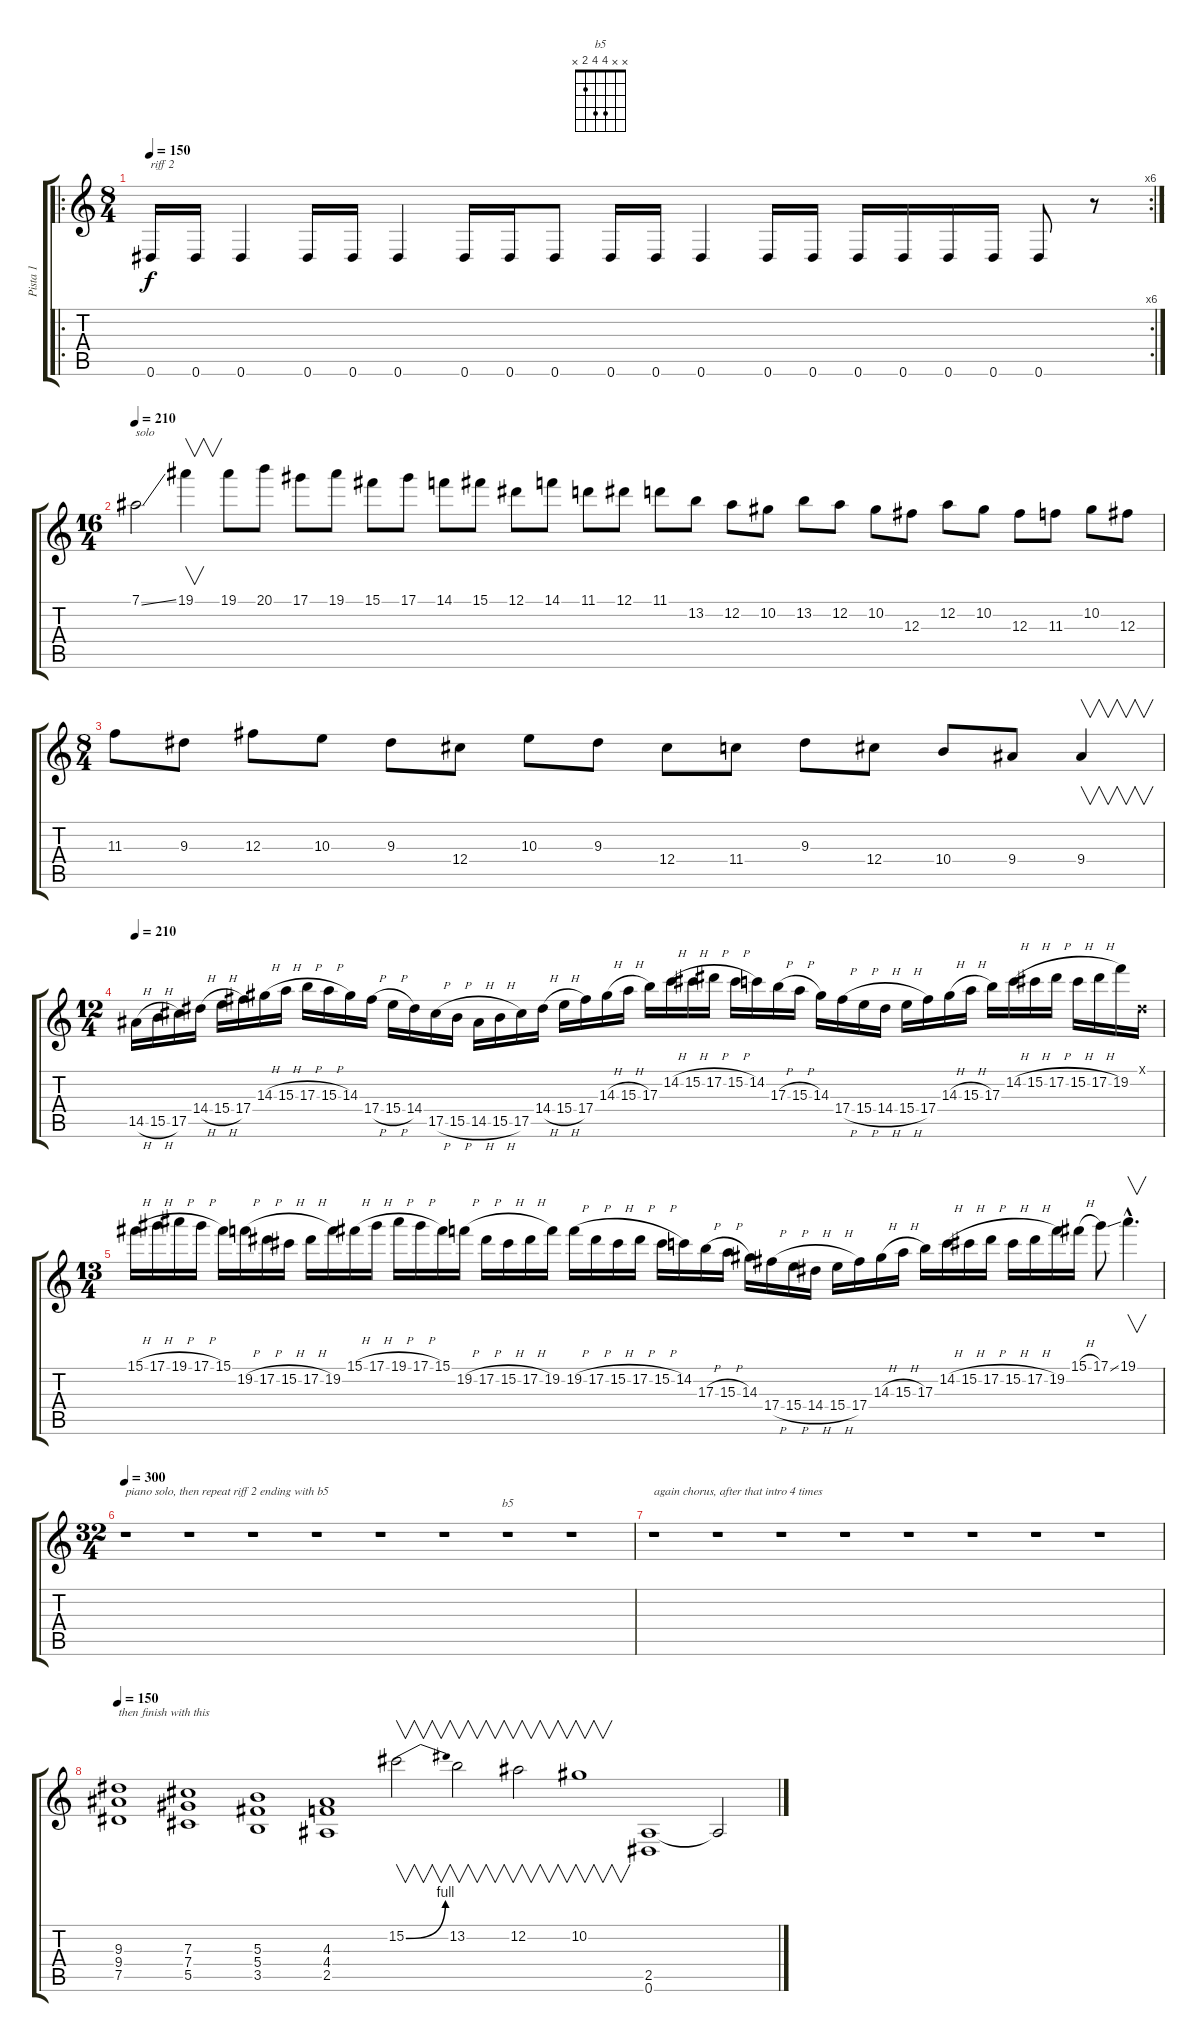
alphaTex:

\track ("Pista 1" "Pista 1") {instrument distortionguitar}
\staff {score tabs}
\tuning (Eb4 Bb3 Gb3 Db3 Ab2 Eb2) {hide}
\chord ("b5" x x 4 4 2 x)
\ro
\rc 6
\ts (8 4)
\tempo 150
\clef g2
\ks c
0.6.16{txt "riff 2" dy f} 0.6.16 0.6.4 0.6.16 0.6.16 0.6.4 0.6.16 0.6.16 0.6.8 0.6.16 0.6.16 0.6.4 0.6.16 0.6.16 0.6.16 0.6.16 0.6.16 0.6.16 0.6.8 r.8 |
\ts (16 4)
\tempo 210
7.1{ss}.2{txt "solo"} 19.1.4{v} 19.1.8 20.1.8 17.1.8 19.1.8 15.1.8 17.1.8 14.1.8 15.1.8 12.1.8 14.1.8 11.1.8 12.1.8 11.1.8 13.2.8 12.2.8 10.2.8 13.2.8 12.2.8 10.2.8 12.3.8 12.2.8 10.2.8 12.3.8 11.3.8 10.2.8 12.3.8 |
\ts (8 4)
11.3.8 9.3.8 12.3.8 10.3.8 9.3.8 12.4.8 10.3.8 9.3.8 12.4.8 11.4.8 9.3.8 12.4.8 10.4.8 9.4.8 9.4.4{v} |
\ts (12 4)
\tempo 210
14.5{h}.16 15.5{h}.16 17.5.16 14.4{h}.16 15.4{h}.16 17.4.16 14.3{h}.16 15.3{h}.16 17.3{h}.16 15.3{h}.16 14.3.16 17.4{h}.16 15.4{h}.16 14.4.16 17.5{h}.16 15.5{h}.16 14.5{h}.16 15.5{h}.16 17.5.16 14.4{h}.16 15.4{h}.16 17.4.16 14.3{h}.16 15.3{h}.16 17.3.16 14.2{h}.16 15.2{h}.16 17.2{h}.16 15.2{h}.16 14.2.16 17.3{h}.16 15.3{h}.16 14.3.16 17.4{h}.16 15.4{h}.16 14.4{h}.16 15.4{h}.16 17.4.16 14.3{h}.16 15.3{h}.16 17.3.16 14.2{h}.16 15.2{h}.16 17.2{h}.16 15.2{h}.16 17.2{h}.16 19.2.16 0.1{x}.16 |
\ts (13 4)
15.1{h}.16 17.1{h}.16 19.1{h}.16 17.1{h}.16 15.1.16 19.2{h}.16 17.2{h}.16 15.2{h}.16 17.2{h}.16 19.2.16 15.1{h}.16 17.1{h}.16 19.1{h}.16 17.1{h}.16 15.1.16 19.2{h}.16 17.2{h}.16 15.2{h}.16 17.2{h}.16 19.2.16 19.2{h}.16 17.2{h}.16 15.2{h}.16 17.2{h}.16 15.2{h}.16 14.2.16 17.3{h}.16 15.3{h}.16 14.3.16 17.4{h}.16 15.4{h}.16 14.4{h}.16 15.4{h}.16 17.4.16 14.3{h}.16 15.3{h}.16 17.3.16 14.2{h}.16 15.2{h}.16 17.2{h}.16 15.2{h}.16 17.2{h}.16 19.2.16 15.1{h}.16 17.1{ss}.8 19.1{hac}.4{v d} |
\ts (32 4)
\tempo 300
r.1{txt "piano solo, then repeat riff 2 ending with b5"} r.1 r.1 r.1 r.1 r.1 r.1{ch "b5"} r.1 |
r.1{txt "again chorus, after that intro 4 times "} r.1 r.1 r.1 r.1 r.1 r.1 r.1 |
\tempo 150
(9.3 9.4 7.5).1{txt "then finish with this"} (7.3 7.4 5.5).1 (5.3 5.4 3.5).1 (4.3 4.4 2.5).1 15.2{be (bend 0 0 60 4)}.2{v} 13.2.2{v} 12.2.2{v} 10.2.1{v} (2.5 0.6).1 2.5{t}.2
